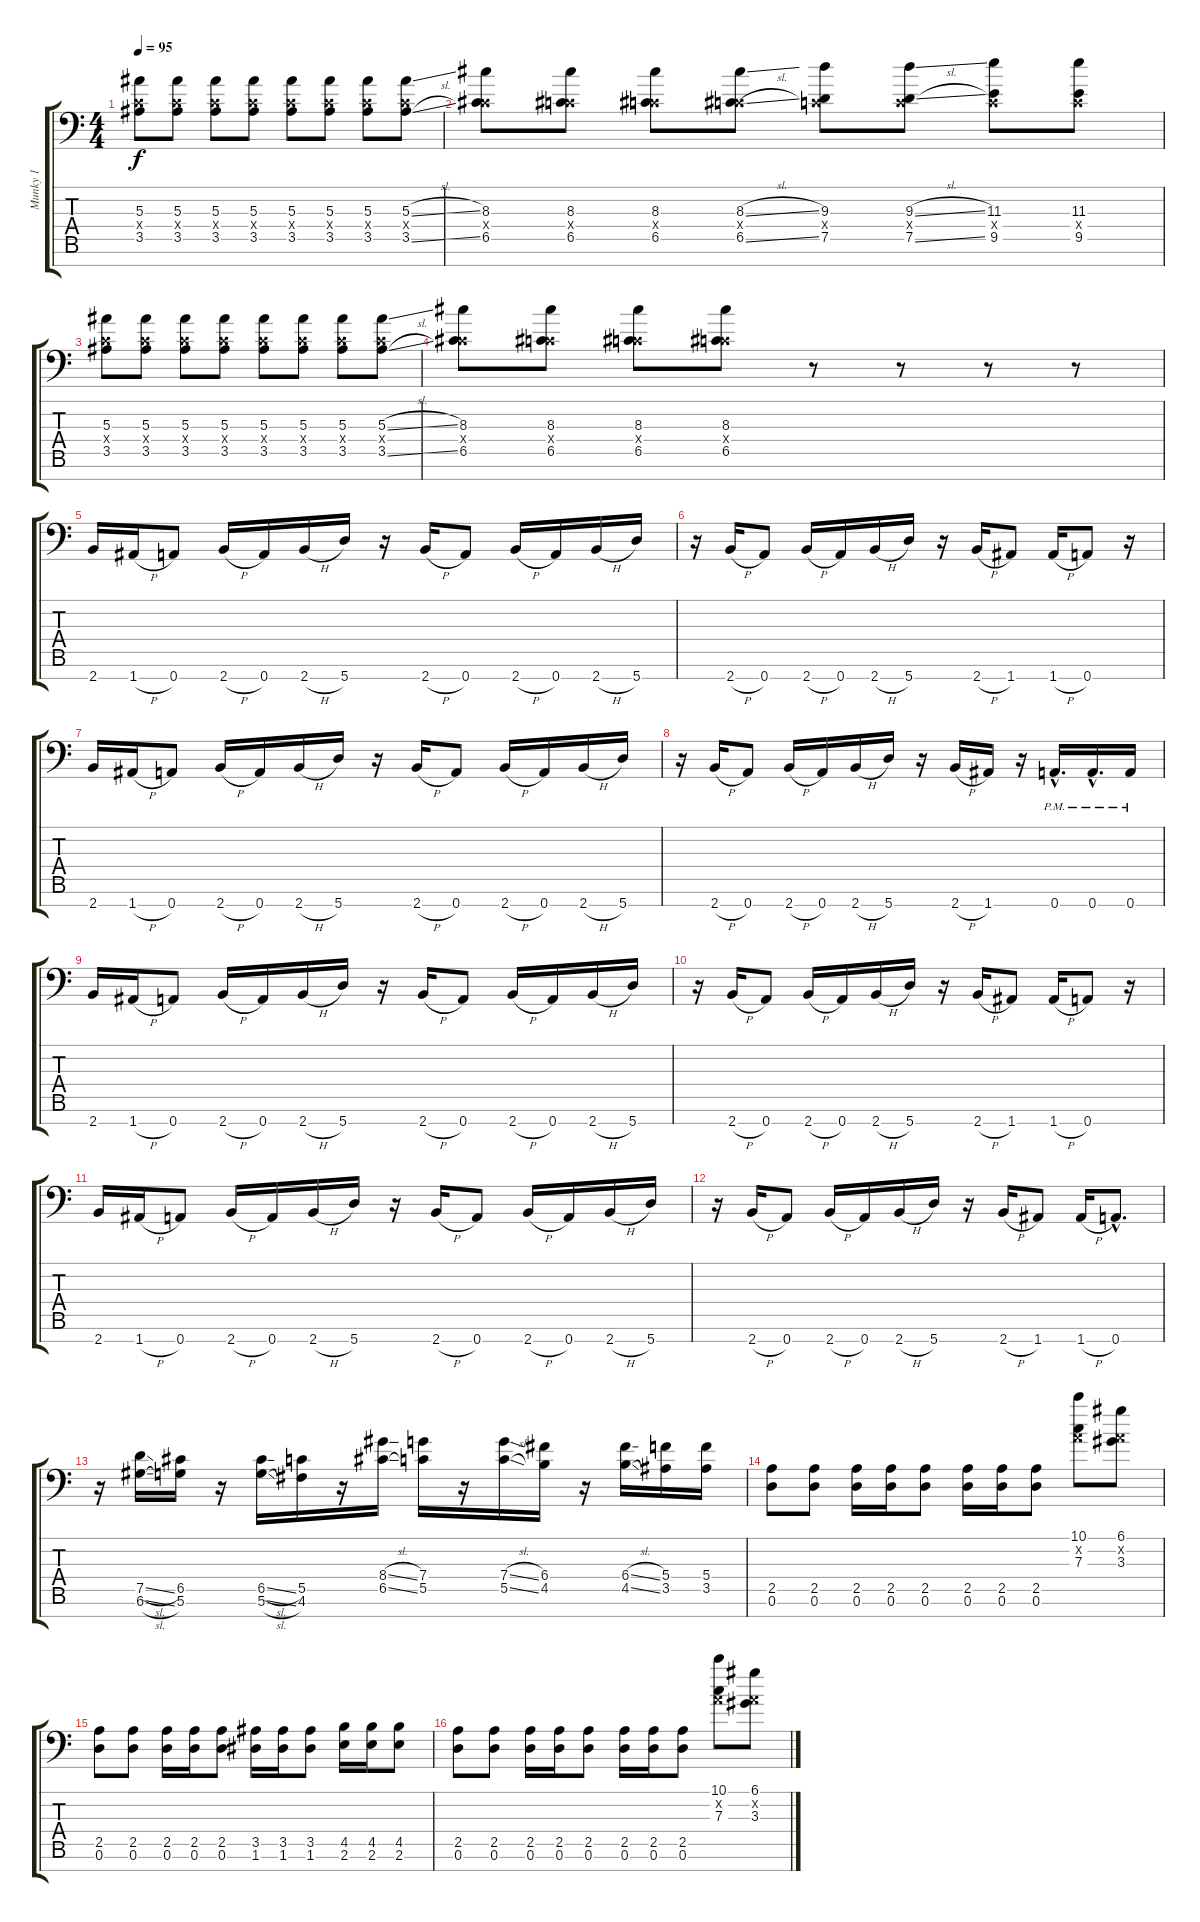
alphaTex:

\track ("Munky 1" "Munky 1") {instrument distortionguitar}
\staff {score tabs}
\tuning (D4 A3 F3 C3 G2 D2 A1) {hide}
\ts (4 4)
\tempo 95
\clef f4
\ks c
(5.3 0.4{x} 3.5).8{dy f} (5.3 0.4{x} 3.5).8 (5.3 0.4{x} 3.5).8 (5.3 0.4{x} 3.5).8 (5.3 0.4{x} 3.5).8 (5.3 0.4{x} 3.5).8 (5.3 0.4{x} 3.5).8 (5.3{sl} 0.4{x} 3.5{sl}).8 |
(8.3 0.4{x} 6.5).8 (8.3 0.4{x} 6.5).8 (8.3 0.4{x} 6.5).8 (8.3{sl} 0.4{x} 6.5{sl}).8 (9.3 0.4{x} 7.5).8 (9.3{sl} 0.4{x} 7.5{sl}).8 (11.3 0.4{x} 9.5).8 (11.3 0.4{x} 9.5).8 |
(5.3 0.4{x} 3.5).8 (5.3 0.4{x} 3.5).8 (5.3 0.4{x} 3.5).8 (5.3 0.4{x} 3.5).8 (5.3 0.4{x} 3.5).8 (5.3 0.4{x} 3.5).8 (5.3 0.4{x} 3.5).8 (5.3{sl} 0.4{x} 3.5{sl}).8 |
(8.3 0.4{x} 6.5).8 (8.3 0.4{x} 6.5).8 (8.3 0.4{x} 6.5).8 (8.3 0.4{x} 6.5).8 r.8 r.8 r.8 r.8 |
2.7.16 1.7{h}.16 0.7.8 2.7{h}.16 0.7.16 2.7{h}.16 5.7.16 r.16 2.7{h}.16 0.7.8 2.7{h}.16 0.7.16 2.7{h}.16 5.7.16 |
r.16 2.7{h}.16 0.7.8 2.7{h}.16 0.7.16 2.7{h}.16 5.7.16 r.16 2.7{h}.16 1.7.8 1.7{h}.16 0.7.8 r.16 |
2.7.16 1.7{h}.16 0.7.8 2.7{h}.16 0.7.16 2.7{h}.16 5.7.16 r.16 2.7{h}.16 0.7.8 2.7{h}.16 0.7.16 2.7{h}.16 5.7.16 |
r.16 2.7{h}.16 0.7.8 2.7{h}.16 0.7.16 2.7{h}.16 5.7.16 r.16 2.7{h}.16 1.7.16 r.16 0.7{hac pm}.16{d} 0.7{hac pm}.16{d} 0.7{pm}.16 |
2.7.16 1.7{h}.16 0.7.8 2.7{h}.16 0.7.16 2.7{h}.16 5.7.16 r.16 2.7{h}.16 0.7.8 2.7{h}.16 0.7.16 2.7{h}.16 5.7.16 |
r.16 2.7{h}.16 0.7.8 2.7{h}.16 0.7.16 2.7{h}.16 5.7.16 r.16 2.7{h}.16 1.7.8 1.7{h}.16 0.7.8 r.16 |
2.7.16 1.7{h}.16 0.7.8 2.7{h}.16 0.7.16 2.7{h}.16 5.7.16 r.16 2.7{h}.16 0.7.8 2.7{h}.16 0.7.16 2.7{h}.16 5.7.16 |
r.16 2.7{h}.16 0.7.8 2.7{h}.16 0.7.16 2.7{h}.16 5.7.16 r.16 2.7{h}.16 1.7.8 1.7{h}.16 0.7{hac}.8{d} |
r.16 (7.5{sl} 6.6{sl}).16 (6.5 5.6).16 r.16 (6.5{sl} 5.6{sl}).16 (5.5 4.6).16 r.16 (8.4{sl} 6.5{sl}).16 (7.4 5.5).16 r.16 (7.4{sl} 5.5{sl}).16 (6.4 4.5).16 r.16 (6.4{sl} 4.5{sl}).16 (5.4 3.5).16 (5.4 3.5).16 |
(2.5 0.6).8 (2.5 0.6).8 (2.5 0.6).16 (2.5 0.6).16 (2.5 0.6).8 (2.5 0.6).16 (2.5 0.6).16 (2.5 0.6).8 (10.1 0.2{x} 7.3).8 (6.1 0.2{x} 3.3).8 |
(2.5 0.6).8 (2.5 0.6).8 (2.5 0.6).16 (2.5 0.6).16 (2.5 0.6).8 (3.5 1.6).16 (3.5 1.6).16 (3.5 1.6).8 (4.5 2.6).16 (4.5 2.6).16 (4.5 2.6).8 |
(2.5 0.6).8 (2.5 0.6).8 (2.5 0.6).16 (2.5 0.6).16 (2.5 0.6).8 (2.5 0.6).16 (2.5 0.6).16 (2.5 0.6).8 (10.1 0.2{x} 7.3).8 (6.1 0.2{x} 3.3).8
